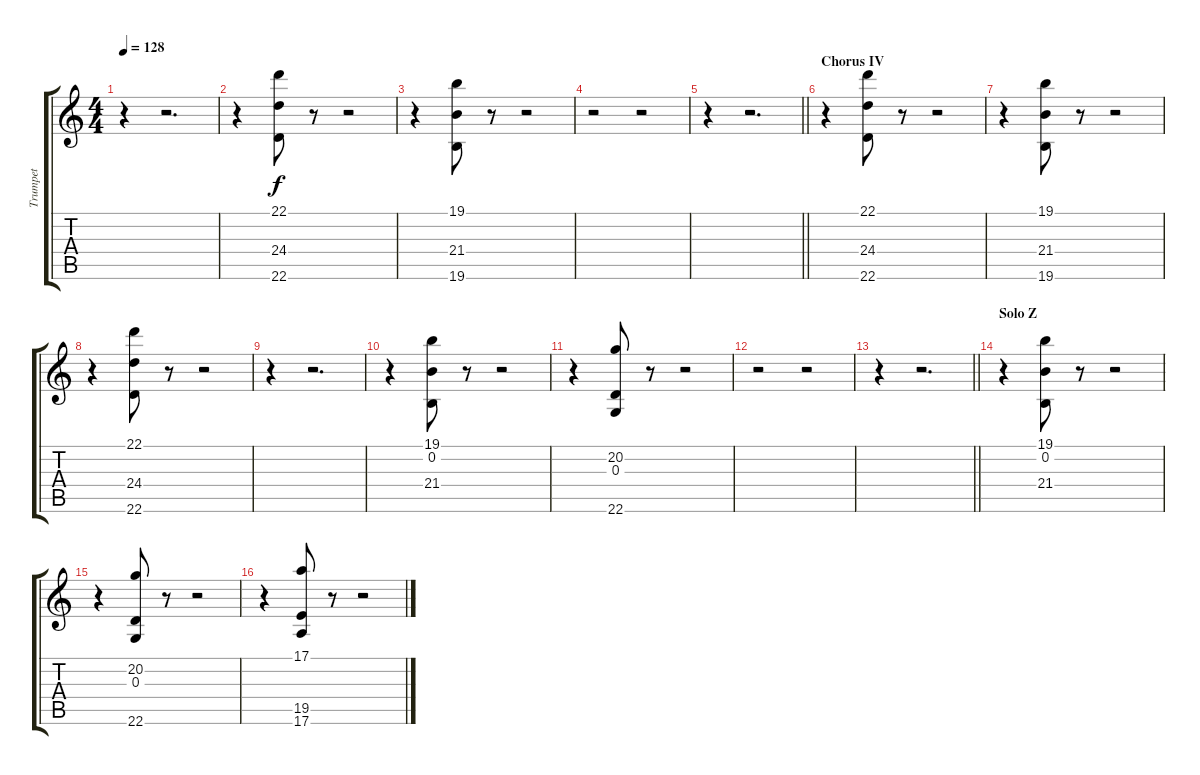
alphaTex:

\track ("Trumpet" "Trumpet") {instrument trumpet}
\staff {score tabs}
\tuning (E4 B3 G3 D3 A2 E2) {hide}
\ts (4 4)
\tempo 128
\clef g2
\ks c
r.4{dy f} r.2{d} |
r.4 (22.1 24.4 22.6).8 r.8 r.2 |
r.4 (19.1 21.4 19.6).8 r.8 r.2 |
r.2 r.2 |
\barLineRight lightlight
r.4 r.2{d} |
\section ("" "Chorus IV")
r.4 (22.1 24.4 22.6).8 r.8 r.2 |
r.4 (19.1 21.4 19.6).8 r.8 r.2 |
r.4 (22.1 24.4 22.6).8 r.8 r.2 |
r.4 r.2{d} |
r.4 (19.1 0.2 21.4).8 r.8 r.2 |
r.4 (20.2 0.3 22.6).8 r.8 r.2 |
r.2 r.2 |
\barLineRight lightlight
r.4 r.2{d} |
\section ("" "Solo Z")
r.4 (19.1 0.2 21.4).8 r.8 r.2 |
r.4 (20.2 0.3 22.6).8 r.8 r.2 |
r.4 (17.1 19.5 17.6).8 r.8 r.2
